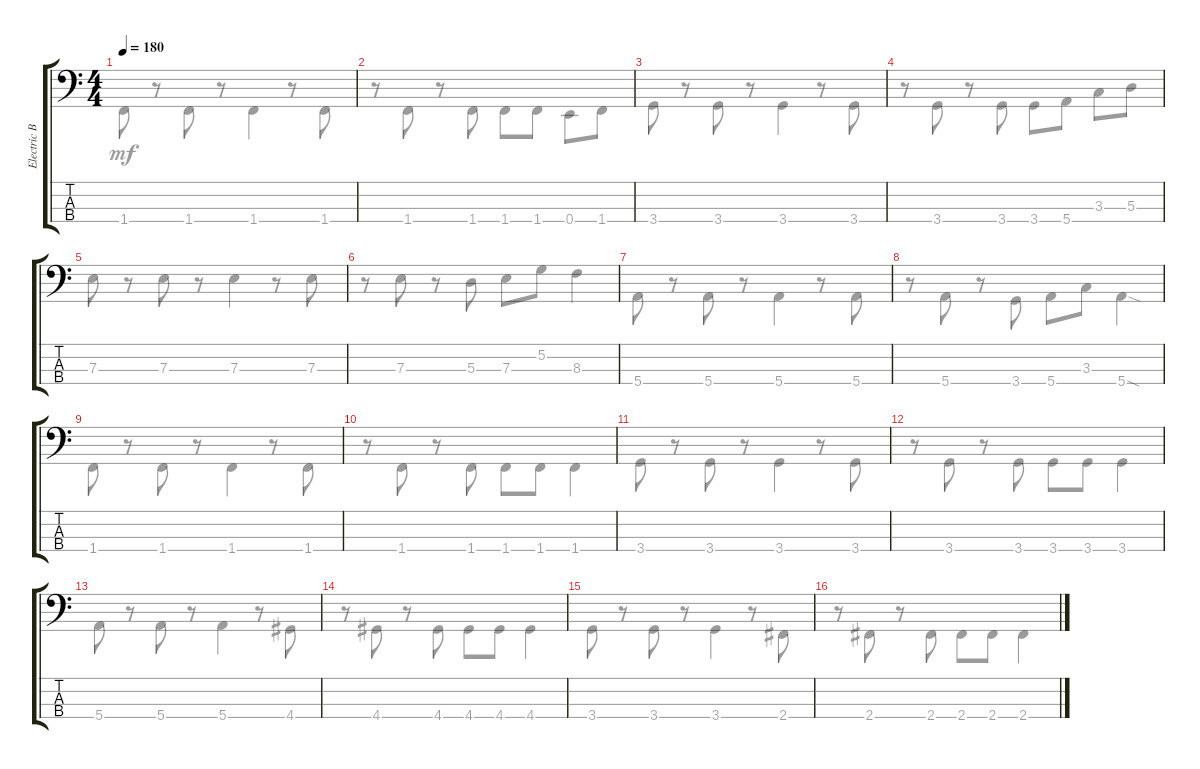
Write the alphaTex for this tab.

\track ("Electric Bass" "Electric B") {instrument electricbassfinger}
\staff {score tabs}
\tuning (G2 D2 A1 E1) {hide}
\voice
\ts (4 4)
\tempo 180
\clef f4
\ks c
|
|
|
|
|
|
|
|
|
|
|
|
|
|
|
\voice
\clef f4
\ks c
1.4.8{dy mf} r.8 1.4.8 r.8 1.4.4 r.8 1.4.8 |
r.8 1.4.8 r.8 1.4.8 1.4.8 1.4.8 0.4.8 1.4.8 |
3.4.8 r.8 3.4.8 r.8 3.4.4 r.8 3.4.8 |
r.8 3.4.8 r.8 3.4.8 3.4.8 5.4.8 3.3.8 5.3.8 |
7.3.8 r.8 7.3.8 r.8 7.3.4 r.8 7.3.8 |
r.8 7.3.8 r.8 5.3.8 7.3.8 5.2.8 8.3.4 |
5.4.8 r.8 5.4.8 r.8 5.4.4 r.8 5.4.8 |
r.8 5.4.8 r.8 3.4.8 5.4.8 3.3.8 5.4{sod}.4 |
1.4.8 r.8 1.4.8 r.8 1.4.4 r.8 1.4.8 |
r.8 1.4.8 r.8 1.4.8 1.4.8 1.4.8 1.4.4 |
3.4.8 r.8 3.4.8 r.8 3.4.4 r.8 3.4.8 |
r.8 3.4.8 r.8 3.4.8 3.4.8 3.4.8 3.4.4 |
5.4.8 r.8 5.4.8 r.8 5.4.4 r.8 4.4.8 |
r.8 4.4.8 r.8 4.4.8 4.4.8 4.4.8 4.4.4 |
3.4.8 r.8 3.4.8 r.8 3.4.4 r.8 2.4.8 |
r.8 2.4.8 r.8 2.4.8 2.4.8 2.4.8 2.4.4
